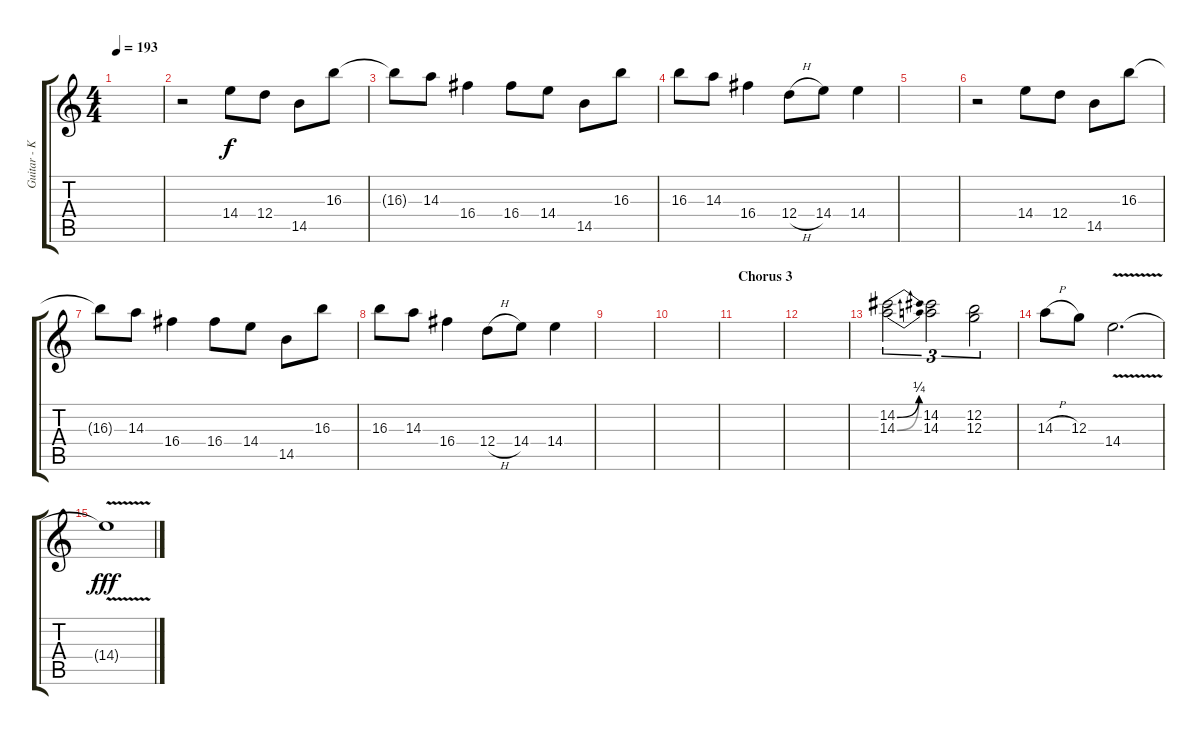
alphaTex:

\track ("Guitar - Kirk (Overdub)" "Guitar - K") {instrument distortionguitar}
\staff {score tabs}
\tuning (E4 B3 G3 D3 A2 E2) {hide}
\ts (4 4)
\tempo 193
\clef g2
\ks c
|
r.2 14.4.8 12.4.8 14.5.8 16.3.8 |
16.3{t}.8 14.3.8 16.4.4 16.4.8 14.4.8 14.5.8 16.3.8 |
16.3.8 14.3.8 16.4.4 12.4{h}.8 14.4.8 14.4.4 |
|
r.2 14.4.8 12.4.8 14.5.8 16.3.8 |
16.3{t}.8 14.3.8 16.4.4 16.4.8 14.4.8 14.5.8 16.3.8 |
16.3.8 14.3.8 16.4.4 12.4{h}.8 14.4.8 14.4.4 |
|
|
\section ("" "Chorus 3")
|
|
(14.2{be (bend 0 0 60 1)} 14.3{be (bend 0 0 60 1)}).2{tu (3 2) volume 16} (14.2 14.3).2{tu (3 2)} (12.2 12.3).2{tu (3 2)} |
14.3{h}.8 12.3.8 14.4{v}.2{d} |
14.4{v t}.1{dy fff}
